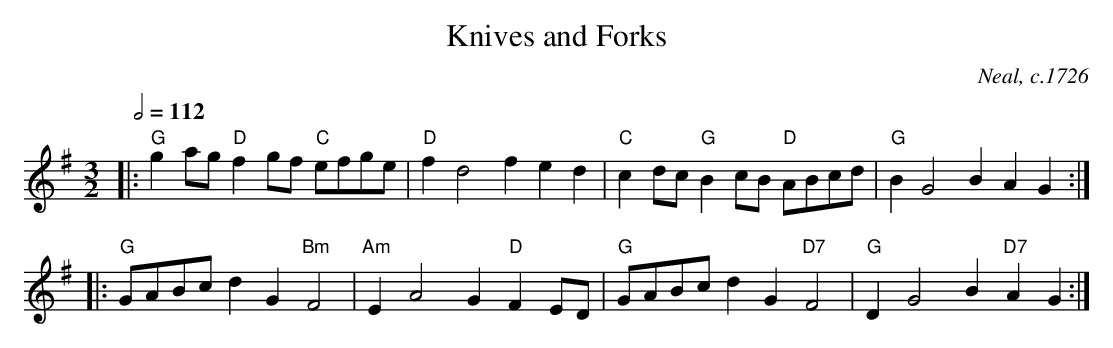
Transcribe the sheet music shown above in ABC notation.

X:1
T:Knives and Forks
C:Neal, c.1726
M:3/2
Q:1/2=112
L:1/4
K:G
|: "G"ga/g/ "D"fg/f/ "C"e/f/g/e/ | "D"fd2f ed | "C"cd/c/ "G"Bc/B/ "D"A/B/c/d/ | "G"BG2B AG :|
|: "G"G/A/B/c/ dG "Bm"F2 | "Am"EA2G "D"FE/D/ | "G"G/A/B/c/ dG "D7"F2 | "G"DG2B "D7"AG :|
